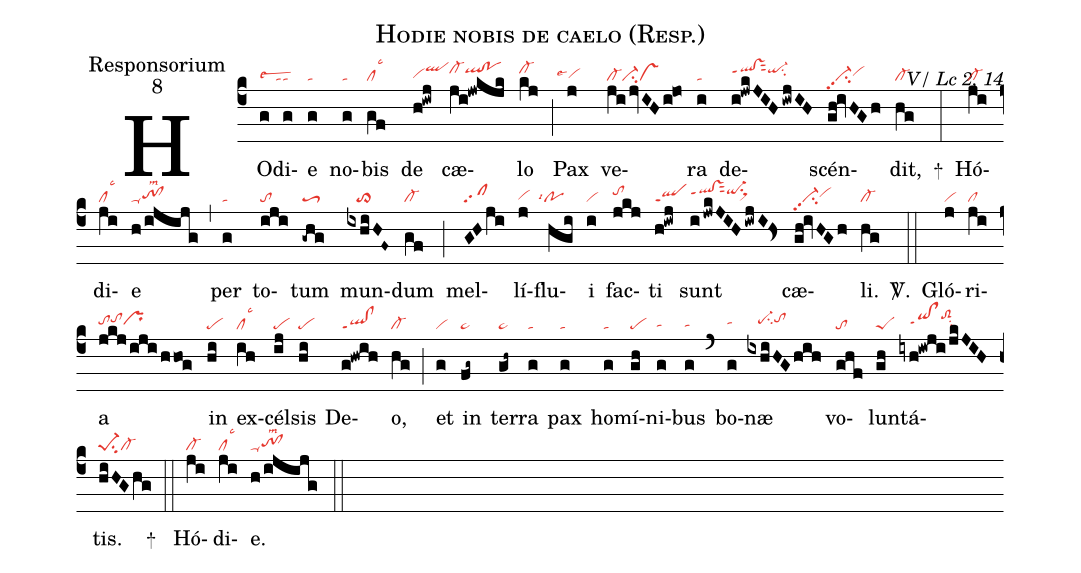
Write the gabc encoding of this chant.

name:Hodie nobis de caelo (Resp.);
office-part:Responsorium;
mode:8;
commentary:V/ Lc 2, 14;
nabc-lines:1;
%%
(c4)
HO(g|talsew2)di(g|ta)e(g|ta) no(g|ta)bis(gf|cllsc3) de(h!iwj|vihgqlhj) cæ(ji!jwkjk|cl-hiqlhi!pohi)lo(kj|cl-hi) (;)
Pax(j|```vihglse4) ve(ji/jvIHi!jo|cl-ci-vs)ra(i|ta) de(i!jwkJIH/iwjIH|qlhi!vshippt1sut2qi-hisu2)scén(gh!ivHGh|vi-pp2su2vihh)dit,(hg|cl-) +(:)
Hó(ji|cl-)di(ji|cllsc3)e(h/ijijg|ta-tohg!clhglsm2) (,)
per(g|ta) to(iji|to)tum(-ghg|toS3) mun(ixhiHF~|///to>)dum(gf|cl-) (;)
mel(GHji|sf)lí(j|vihg)flu(hgi|```polsi4)i(i|vi) fac(jkj|tohi)ti(h!iwj|qlppt1) sunt(ijwkJIH/iwjI!Hs>|qlhi!vshippt1sut2qi-hisu1sux1) cæ(gh!ivHGh|vi-pp2su2vihh)li.(hg|cl-) <sp>V/</sp>.(::)
Gló(j|vi)ri(ji|cl)a(jkjijihhog|tohhtohiprhh) in(hi|pe) ex(ih|cllsc3)cél(ij|pe)sis(hi|pe) De(g!hwih|ql!clppt1)o,(hg|cl-) (;)
et(g|vi) in(fg~|ta>) ter(gh~|ta>)ra(g|ta) pax(g|ta) ho(g|ta)mí(gh|pe)ni(g|tahg)bus(g|tahg) (`)
bo(g|tahh)næ(ixhiHGhih|///pe-hhsu2tohi) vo(ghf|to)lun(gh|peS)tá(iyh!iwji/jkJIH|///qihh!clhhppt1toS2hjsu2)tis.(hiHGhg|pe-1su2cl-) +(::)
Hó(ji|cl-)di(ji|cllsc3)e.(h/ijijg|ta-tohg!clhglsm2) (::)
